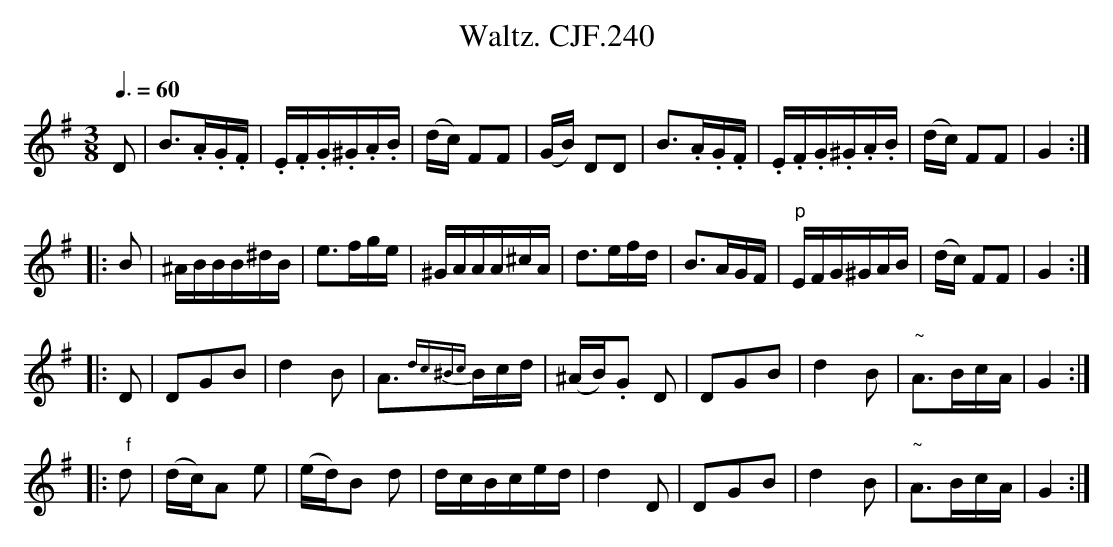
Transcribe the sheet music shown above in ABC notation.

X:1
T:Waltz. CJF.240
M:3/8
L:1/16
Q:3/8=60
K:G
D2|B3.A.G.F|.E.F.G.^G.A.B|(dc) F2F2|(GB) D2D2|\
B3.A.G.F|.E.F.G.^G.A.B|(dc) F2F2|G4:|
|:B2|^ABBB^dB|e3fge|^GAAA^cA|d3efd|\
B3AGF|"p"EFG^GAB|(dc) F2F2|G4:|
|:D2|D2G2B2|d4B2|A3{dc^Bc}Bcd|(^AB).G2 D2|\
D2G2B2|d4B2|"~"A3BcA|G4:|
|:" f"d2|(dc)A2 e2|(ed)B2 d2|\
dcBced|d4D2|D2G2B2|d4B2|"~"A3BcA|G4:|
